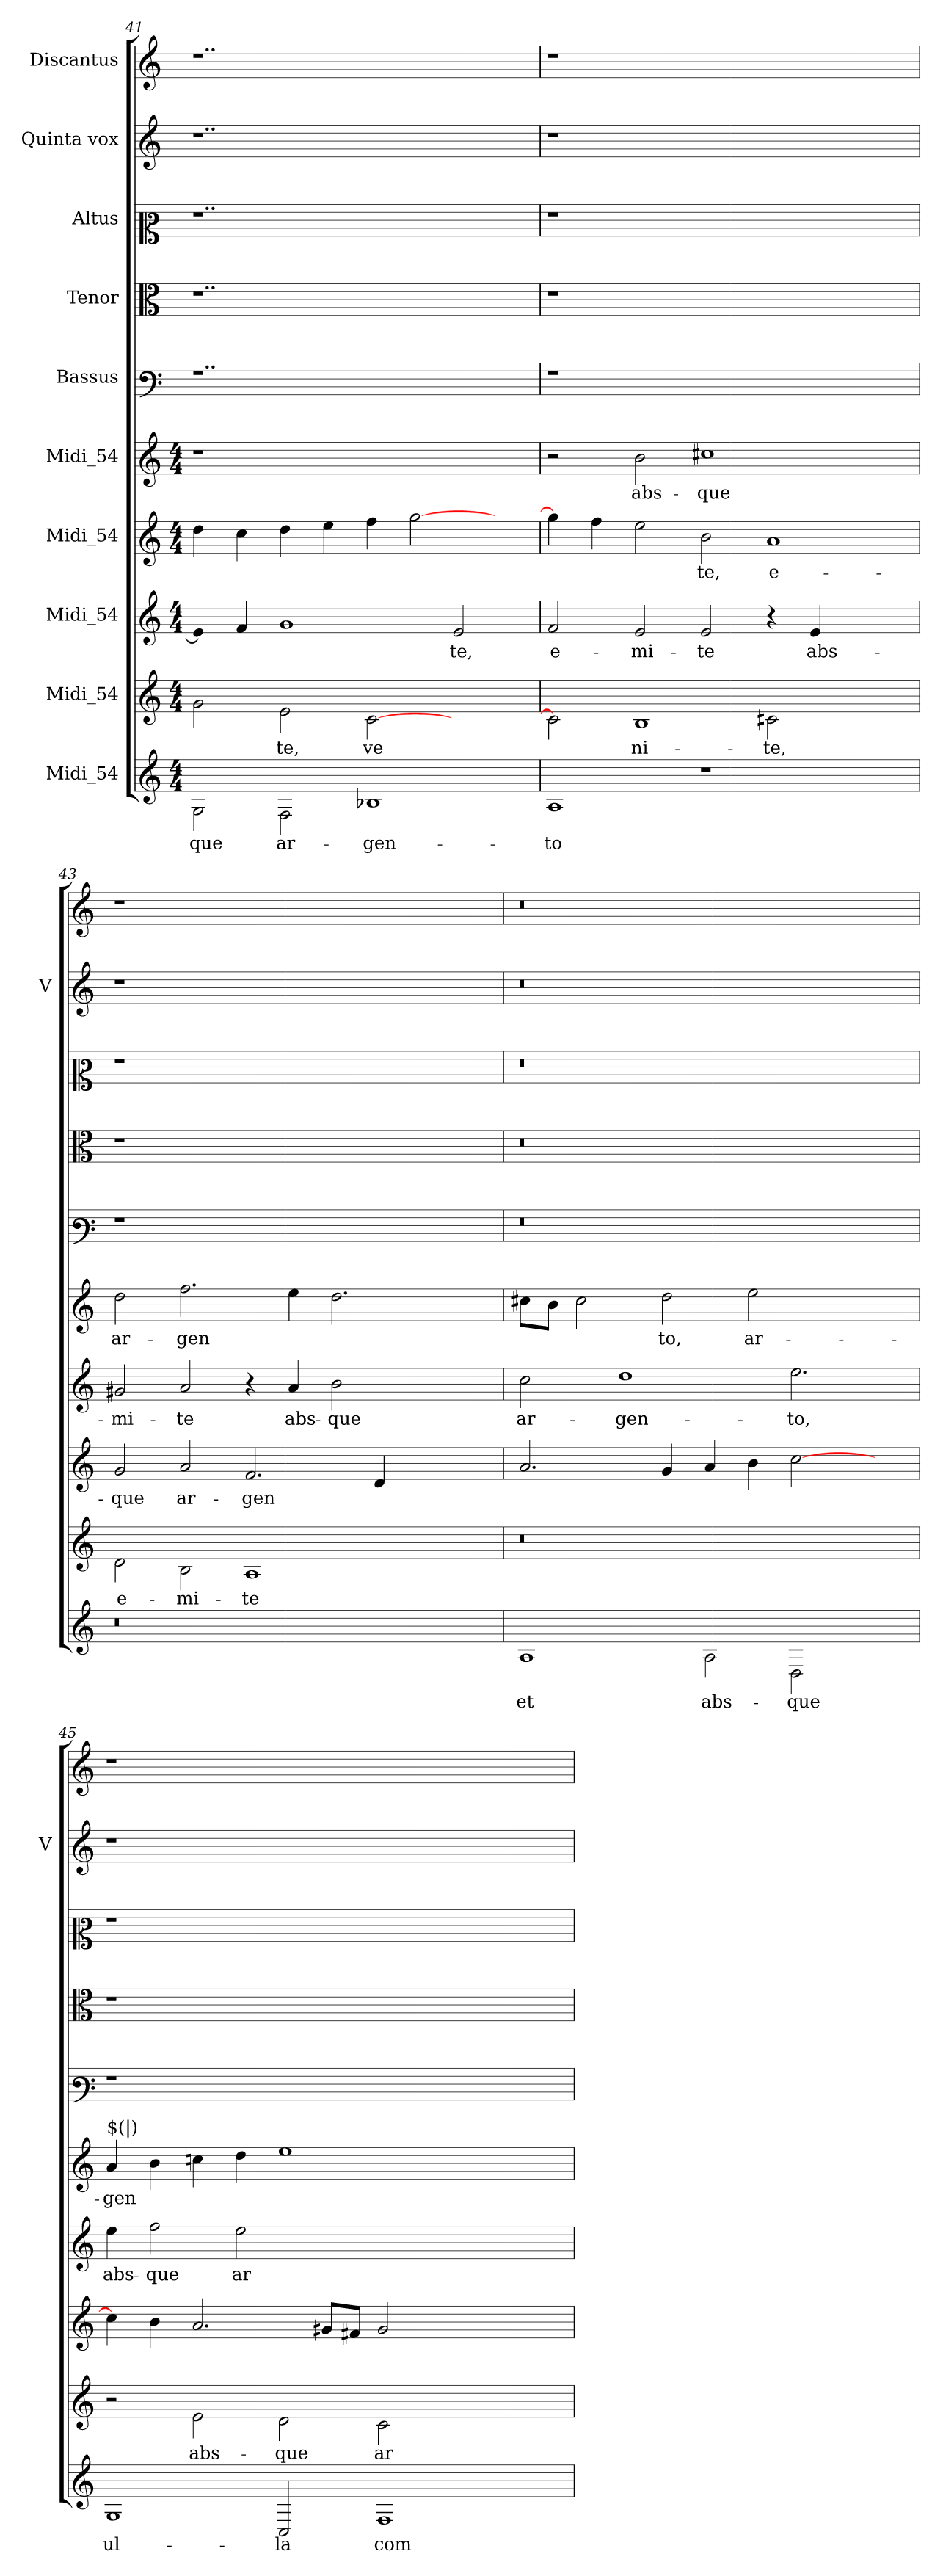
**kern	**text	**kern	**text	**kern	**text	**kern	**text	**kern	**text	**kern	**kern	**kern	**kern	**kern
*part10	*part10	*part9	*part9	*part8	*part8	*part7	*part7	*part6	*part6	*part5	*part4	*part3	*part2	*part1
*staff10	*staff10	*staff9	*staff9	*staff8	*staff8	*staff7	*staff7	*staff6	*staff6	*staff5	*staff4	*staff3	*staff2	*staff1
*I"Midi_54	*	*I"Midi_54	*	*I"Midi_54	*	*I"Midi_54	*	*I"Midi_54	*	*I"Bassus	*I"Tenor	*I"Altus	*I"Quinta vox	*I"Discantus
*	*	*	*	*	*	*	*	*	*	*	*	*	*I'V	*
!!LO:PB:g=z
*clefG2	*	*clefG2	*	*clefG2	*	*clefG2	*	*clefG2	*	*clefF3	*clefC3	*clefC2	*clefG2	*clefG2
*k[]	*	*k[]	*	*k[]	*	*k[]	*	*k[]	*	*k[]	*k[]	*k[]	*k[]	*k[]
*M4/4	*	*M4/4	*	*M4/4	*	*M4/4	*	*M4/4	*	*	*	*	*	*
=41	=41	=41	=41	=41	=41	=41	=41	=41	=41	=41	=41	=41	=41	=41
!	!LO:LY:b	!	!	!	!LO:LY:b	!	!	!	!	!	!	!	!	!
2G\	-que	2g\	.	4e/]	--	4dd\	.	1r	.	1..r	1..r	1..r	1..r	1..r
.	.	.	.	4f/	.	4cc\	.	.	.	.	.	.	.	.
!	!LO:LY:b	!	!LO:LY:b	!	!	!	!	!	!	!	!	!	!	!
2F\	ar-	2e\	te,	1g	.	4dd\	.	.	.	.	.	.	.	.
.	.	.	.	.	.	4ee\	.	.	.	.	.	.	.	.
!	!LO:LY:b	!	!LO:LY:b	!	!	!	!	!	!	!	!	!	!	!
1B-X	-gen-	[2c\	ve-	.	.	4ff\	.	1ryy	.	.	.	.	.	.
.	.	.	.	.	.	[2gg\	.	.	.	.	.	.	.	.
!	!	!	!	!	!LO:LY:b	!	!	!	!	!	!	!	!	!
.	.	2ryy	.	2e/	te,	.	.	.	.	.	.	.	.	.
.	.	.	.	.	.	4ryy	.	.	.	4ryy	4ryy	4ryy	4ryy	4ryy
!!LO:PB:g=z
=42	=42	=42	=42	=42	=42	=42	=42	=42	=42	=42	=42	=42	=42	=42
!	!LO:LY:b	!	!LO:LY:b	!	!LO:LY:b	!	!LO:LY:b	!	!	!	!	!	!	!
1A	-to	2c\]	--	2f/	e-	4gg\]	--	2r	.	1r	1r	1r	1r	1r
.	.	.	.	.	.	4ff\	.	.	.	.	.	.	.	.
!	!	!	!LO:LY:b	!	!LO:LY:b	!	!LO:LY:b	!	!LO:LY:b	!	!	!	!	!
.	.	1B	ni-	2e/	-mi-	2ee\	-	2b\	abs-	.	.	.	.	.
!	!	!	!	!	!LO:LY:b	!	!LO:LY:b	!	!LO:LY:b	!	!	!	!	!
1r	.	.	.	2e/	-te	2b\	te,	1cc#X	-que	1.ryy	1.ryy	1.ryy	1.ryy	1.ryy
!	!	!	!LO:LY:b	!	!	!	!LO:LY:b	!	!	!	!	!	!	!
.	.	2c#X\	-te,	4r	.	1a	e-	.	.	.	.	.	.	.
!	!	!	!	!	!LO:LY:b	!	!	!	!	!	!	!	!	!
.	.	.	.	4e/	abs-	.	.	.	.	.	.	.	.	.
2ryy	.	2ryy	.	2ryy	.	.	.	2ryy	.	.	.	.	.	.
!!LO:PB:g=z
=43	=43	=43	=43	=43	=43	=43	=43	=43	=43	=43	=43	=43	=43	=43
!	!	!	!LO:LY:b	!	!LO:LY:b	!	!LO:LY:b	!	!LO:LY:b	!	!	!	!	!
0r	.	2d\	e-	2g/	-que	2g#X/	-mi-	2dd\	ar-	1r	1r	1r	1r	1r
!	!	!	!LO:LY:b	!	!LO:LY:b	!	!LO:LY:b	!	!LO:LY:b	!	!	!	!	!
.	.	2B\	-mi-	2a/	ar-	2a/	-te	2.ff\	-gen-	.	.	.	.	.
!	!	!	!LO:LY:b	!	!LO:LY:b	!	!	!	!	!	!	!	!	!
.	.	1A	-te	2.f/	-gen	4r	.	.	.	1.ryy	1.ryy	1.ryy	1.ryy	1.ryy
!	!	!	!	!	!	!	!LO:LY:b	!	!	!	!	!	!	!
.	.	.	.	.	.	4a/	abs-	4ee\	.	.	.	.	.	.
!	!	!	!	!	!	!	!LO:LY:b	!	!LO:LY:b	!	!	!	!	!
.	.	.	.	.	.	2b\	-que	2.dd\	--	.	.	.	.	.
.	.	.	.	4d/	.	.	.	.	.	.	.	.	.	.
2ryy	.	2ryy	.	2ryy	.	2ryy	.	.	.	.	.	.	.	.
.	.	.	.	.	.	.	.	4ryy	.	.	.	.	.	.
=44	=44	=44	=44	=44	=44	=44	=44	=44	=44	=44	=44	=44	=44	=44
!	!LO:LY:b	!	!	!	!	!	!LO:LY:b	!	!	!	!	!	!	!
1A	et	0r	.	2.a/	.	2cc\	ar-	8cc#X\L	.	0r	0r	0r	0r	0r
.	.	.	.	.	.	.	.	8b\J	.	.	.	.	.	.
.	.	.	.	.	.	.	.	2cc#i\	.	.	.	.	.	.
!	!	!	!	!	!	!	!LO:LY:b	!	!	!	!	!	!	!
.	.	.	.	.	.	1dd	-gen-	.	.	.	.	.	.	.
!	!	!	!	!	!	!	!	!	!LO:LY:b	!	!	!	!	!
.	.	.	.	4g/	.	.	.	2dd\	-to,	.	.	.	.	.
!	!LO:LY:b	!	!	!	!	!	!	!	!	!	!	!	!	!
2A\	abs-	.	.	4a/	.	.	.	.	.	.	.	.	.	.
!	!	!	!	!	!	!	!	!	!LO:LY:b	!	!	!	!	!
.	.	.	.	4b\	.	.	.	2ee\	ar-	.	.	.	.	.
!	!LO:LY:b	!	!	!	!	!	!LO:LY:b	!	!	!	!	!	!	!
2D\	-que	.	.	[2cc\	.	2.ee\	-to,	.	.	.	.	.	.	.
.	.	.	.	.	.	.	.	2ryy	.	.	.	.	.	.
4ryy	.	4ryy	.	4ryy	.	.	.	.	.	4ryy	4ryy	4ryy	4ryy	4ryy
!!LO:PB:g=z
=45	=45	=45	=45	=45	=45	=45	=45	=45	=45	=45	=45	=45	=45	=45
!	!	!	!	!	!	!	!	!LO:TX:a:t=$(|)	!	!	!	!	!	!
!	!LO:LY:b	!	!	!	!LO:LY:b	!	!LO:LY:b	!	!LO:LY:b	!	!	!	!	!
1G	ul-	2r	.	4cc\]	-	4ee\	abs-	4a/	-gen	1r	1r	1r	1r	1r
!	!	!	!	!	!	!	!LO:LY:b	!	!	!	!	!	!	!
.	.	.	.	4b\	.	2ff\	-que	4b\	.	.	.	.	.	.
!	!	!	!LO:LY:b	!	!	!	!	!	!	!	!	!	!	!
.	.	2e\	abs-	2.a/	.	.	.	4ccni\	.	.	.	.	.	.
!	!	!	!	!	!	!	!LO:LY:b	!	!	!	!	!	!	!
.	.	.	.	.	.	2ee\	ar-	4dd\	.	.	.	.	.	.
!	!LO:LY:b	!	!LO:LY:b	!	!	!	!	!	!	!	!	!	!	!
2C/	-la	2d\	-que	.	.	.	.	1ee	.	0ryy	0ryy	0ryy	0ryy	0ryy
.	.	.	.	8g#X/L	.	1..ryy	.	.	.	.	.	.	.	.
.	.	.	.	8f#X/J	.	.	.	.	.	.	.	.	.	.
!	!LO:LY:b	!	!LO:LY:b	!	!	!	!	!	!	!	!	!	!	!
1F	com-	2c\	ar-	2g#i/	.	.	.	.	.	.	.	.	.	.
.	.	1ryy	.	1ryy	.	.	.	1ryy	.	.	.	.	.	.
2ryy	.	.	.	.	.	.	.	.	.	.	.	.	.	.
=	=	=	=	=	=	=	=	=	=	=	=	=	=	=
*-	*-	*-	*-	*-	*-	*-	*-	*-	*-	*-	*-	*-	*-	*-
